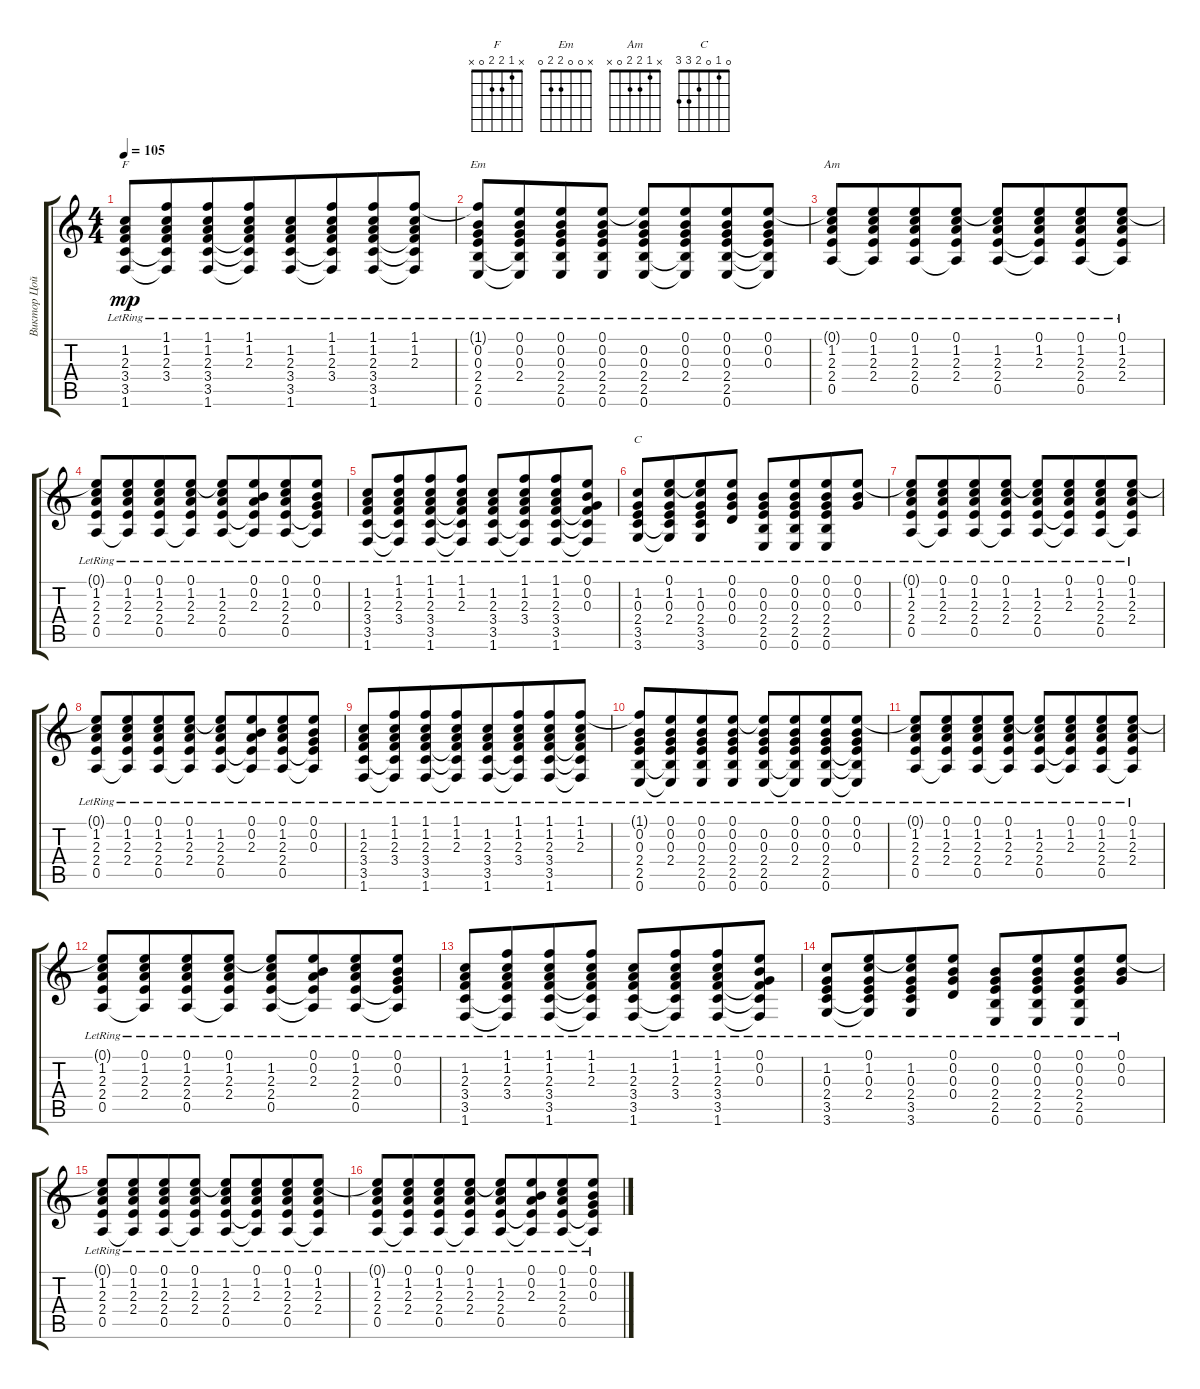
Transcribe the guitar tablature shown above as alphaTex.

\track ("Виктор Цой" "Виктор Цой") {instrument acousticguitarsteel}
\staff {score tabs}
\tuning (E4 B3 G3 D3 A2 E2) {hide}
\chord ("F" x 1 2 2 0 x)
\chord ("Em" x 0 0 2 2 0)
\chord ("Am" x 1 2 2 0 x)
\chord ("C" 0 1 0 2 3 3)
\ts (4 4)
\tempo 105
\clef g2
\ks c
(1.2{lr} 2.3{lr} 3.4{lr} 3.5{lr} 1.6).8{ch "F" dy mp} (1.1 1.2{lr} 2.3{lr} 3.4{lr} 3.5{t} 1.6{t}).8{beam merge} (1.1 1.2{lr} 2.3{lr} 3.4{lr} 3.5{lr} 1.6).8 (1.1 1.2{lr} 2.3{lr} 3.4{t} 3.5{t} 1.6{t}).8{beam merge} (1.2{lr} 2.3{lr} 3.4{lr} 3.5{lr} 1.6).8 (1.1 1.2{lr} 2.3{lr} 3.4{lr} 3.5{t} 1.6{t}).8{beam merge} (1.1 1.2{lr} 2.3{lr} 3.4{lr} 3.5{lr} 1.6).8 (1.1 1.2{lr} 2.3{lr} 3.4{t} 3.5{t} 1.6{t}).8 |
(1.1{t} 0.2{lr} 0.3{lr} 2.4{lr} 2.5{lr} 0.6{lr}).8{ch "Em"} (0.1{lr} 0.2{lr} 0.3{lr} 2.4{lr} 2.5{t} 0.6{t}).8{beam merge} (0.1 0.2{lr} 0.3{lr} 2.4{lr} 2.5{lr} 0.6{lr}).8 (0.1{lr} 0.2{lr} 0.3{lr} 2.4{lr} 2.5{lr} 0.6{lr}).8 (0.1{t} 0.2{lr} 0.3{lr} 2.4{lr} 2.5{lr} 0.6{lr}).8 (0.1{lr} 0.2{lr} 0.3{lr} 2.4{lr} 2.5{t} 0.6{t}).8{beam merge} (0.1 0.2{lr} 0.3{lr} 2.4{lr} 2.5{lr} 0.6{lr}).8 (0.1{lr} 0.2{lr} 0.3{lr} 2.4{t} 2.5{t} 0.6{t}).8 |
(0.1{t} 1.2{lr} 2.3{lr} 2.4{lr} 0.5{lr}).8{ch "Am"} (0.1{lr} 1.2{lr} 2.3{lr} 2.4{lr} 0.5{t}).8{beam merge} (0.1 1.2{lr} 2.3{lr} 2.4{lr} 0.5{lr}).8 (0.1{lr} 1.2{lr} 2.3{lr} 2.4{lr} 0.5{t}).8 (0.1{t} 1.2{lr} 2.3{lr} 2.4{lr} 0.5{lr}).8 (0.1{lr} 1.2{lr} 2.3 2.4{t} 0.5{t}).8{beam merge} (0.1 1.2{lr} 2.3{lr} 2.4{lr} 0.5{lr}).8 (0.1{lr} 1.2{lr} 2.3{lr} 2.4{lr} 0.5{t}).8 |
(0.1{t} 1.2{lr} 2.3{lr} 2.4{lr} 0.5{lr}).8 (0.1{lr} 1.2{lr} 2.3{lr} 2.4{lr} 0.5{t}).8{beam merge} (0.1 1.2{lr} 2.3{lr} 2.4{lr} 0.5{lr}).8 (0.1{lr} 1.2{lr} 2.3{lr} 2.4{lr} 0.5{t}).8 (0.1{t} 1.2{lr} 2.3{lr} 2.4{lr} 0.5{lr}).8 (0.1{lr} 0.2{lr} 2.3 2.4{t} 0.5{t}).8{beam merge} (0.1 1.2{lr} 2.3{lr} 2.4{lr} 0.5{lr}).8 (0.1{lr} 0.2{lr} 0.3{lr} 2.4{t} 0.5{t}).8 |
(1.2{lr} 2.3{lr} 3.4{lr} 3.5{lr} 1.6).8{beam merge} (1.1 1.2{lr} 2.3{lr} 3.4{lr} 3.5{t} 1.6{t}).8{beam merge} (1.1 1.2{lr} 2.3{lr} 3.4{lr} 3.5{lr} 1.6).8{beam merge} (1.1 1.2{lr} 2.3{lr} 3.4{t} 3.5{t} 1.6{t}).8{beam split} (1.2{lr} 2.3{lr} 3.4{lr} 3.5{lr} 1.6).8{beam merge} (1.1 1.2{lr} 2.3{lr} 3.4{lr} 3.5{t} 1.6{t}).8{beam merge} (1.1 1.2{lr} 2.3{lr} 3.4{lr} 3.5{lr} 1.6).8{beam merge} (0.1 0.2{lr} 0.3{lr} 3.4{t} 3.5{t} 1.6{t}).8 |
(1.2{lr} 0.3{lr} 2.4{lr} 3.5{lr} 3.6{lr}).8{ch "C"} (0.1{lr} 1.2{lr} 0.3{lr} 2.4{lr} 3.5{t} 3.6{t}).8{beam merge} (0.1{t} 1.2{lr} 0.3{lr} 2.4{lr} 3.5{lr} 3.6{lr}).8 (0.1{lr} 0.2{lr} 0.3{lr} 0.4{lr}).8 (0.2{lr} 0.3{lr} 2.4{lr} 2.5{lr} 0.6{lr}).8 (0.1{lr} 0.2{lr} 0.3{lr} 2.4{lr} 2.5{lr} 0.6{lr}).8{beam merge} (0.1 0.2{lr} 0.3{lr} 2.4{lr} 2.5{lr} 0.6{lr}).8 (0.1 0.2{lr} 0.3{lr}).8 |
(0.1{t} 1.2{lr} 2.3{lr} 2.4{lr} 0.5{lr}).8 (0.1{lr} 1.2{lr} 2.3{lr} 2.4{lr} 0.5{t}).8{beam merge} (0.1 1.2{lr} 2.3{lr} 2.4{lr} 0.5{lr}).8 (0.1{lr} 1.2{lr} 2.3{lr} 2.4{lr} 0.5{t}).8 (0.1{t} 1.2{lr} 2.3{lr} 2.4{lr} 0.5{lr}).8 (0.1{lr} 1.2{lr} 2.3 2.4{t} 0.5{t}).8{beam merge} (0.1 1.2{lr} 2.3{lr} 2.4{lr} 0.5{lr}).8 (0.1{lr} 1.2{lr} 2.3{lr} 2.4{lr} 0.5{t}).8 |
(0.1{t} 1.2{lr} 2.3{lr} 2.4{lr} 0.5{lr}).8 (0.1{lr} 1.2{lr} 2.3{lr} 2.4{lr} 0.5{t}).8{beam merge} (0.1 1.2{lr} 2.3{lr} 2.4{lr} 0.5{lr}).8 (0.1{lr} 1.2{lr} 2.3{lr} 2.4{lr} 0.5{t}).8 (0.1{t} 1.2{lr} 2.3{lr} 2.4{lr} 0.5{lr}).8 (0.1{lr} 0.2{lr} 2.3 2.4{t} 0.5{t}).8{beam merge} (0.1 1.2{lr} 2.3{lr} 2.4{lr} 0.5{lr}).8 (0.1{lr} 0.2{lr} 0.3{lr} 2.4{t} 0.5{t}).8 |
(1.2{lr} 2.3{lr} 3.4{lr} 3.5{lr} 1.6).8 (1.1 1.2{lr} 2.3{lr} 3.4{lr} 3.5{t} 1.6{t}).8{beam merge} (1.1 1.2{lr} 2.3{lr} 3.4{lr} 3.5{lr} 1.6).8 (1.1 1.2{lr} 2.3{lr} 3.4{t} 3.5{t} 1.6{t}).8{beam merge} (1.2{lr} 2.3{lr} 3.4{lr} 3.5{lr} 1.6).8 (1.1 1.2{lr} 2.3{lr} 3.4{lr} 3.5{t} 1.6{t}).8{beam merge} (1.1 1.2{lr} 2.3{lr} 3.4{lr} 3.5{lr} 1.6).8 (1.1 1.2{lr} 2.3{lr} 3.4{t} 3.5{t} 1.6{t}).8 |
(1.1{t} 0.2{lr} 0.3{lr} 2.4{lr} 2.5{lr} 0.6{lr}).8 (0.1{lr} 0.2{lr} 0.3{lr} 2.4{lr} 2.5{t} 0.6{t}).8{beam merge} (0.1 0.2{lr} 0.3{lr} 2.4{lr} 2.5{lr} 0.6{lr}).8 (0.1{lr} 0.2{lr} 0.3{lr} 2.4{lr} 2.5{lr} 0.6{lr}).8 (0.1{t} 0.2{lr} 0.3{lr} 2.4{lr} 2.5{lr} 0.6{lr}).8 (0.1{lr} 0.2{lr} 0.3{lr} 2.4{lr} 2.5{t} 0.6{t}).8{beam merge} (0.1 0.2{lr} 0.3{lr} 2.4{lr} 2.5{lr} 0.6{lr}).8 (0.1{lr} 0.2{lr} 0.3{lr} 2.4{t} 2.5{t} 0.6{t}).8 |
(0.1{t} 1.2{lr} 2.3{lr} 2.4{lr} 0.5{lr}).8 (0.1{lr} 1.2{lr} 2.3{lr} 2.4{lr} 0.5{t}).8{beam merge} (0.1 1.2{lr} 2.3{lr} 2.4{lr} 0.5{lr}).8 (0.1{lr} 1.2{lr} 2.3{lr} 2.4{lr} 0.5{t}).8 (0.1{t} 1.2{lr} 2.3{lr} 2.4{lr} 0.5{lr}).8 (0.1{lr} 1.2{lr} 2.3 2.4{t} 0.5{t}).8{beam merge} (0.1 1.2{lr} 2.3{lr} 2.4{lr} 0.5{lr}).8 (0.1{lr} 1.2{lr} 2.3{lr} 2.4{lr} 0.5{t}).8 |
(0.1{t} 1.2{lr} 2.3{lr} 2.4{lr} 0.5{lr}).8 (0.1{lr} 1.2{lr} 2.3{lr} 2.4{lr} 0.5{t}).8{beam merge} (0.1 1.2{lr} 2.3{lr} 2.4{lr} 0.5{lr}).8 (0.1{lr} 1.2{lr} 2.3{lr} 2.4{lr} 0.5{t}).8 (0.1{t} 1.2{lr} 2.3{lr} 2.4{lr} 0.5{lr}).8 (0.1{lr} 0.2{lr} 2.3 2.4{t} 0.5{t}).8{beam merge} (0.1 1.2{lr} 2.3{lr} 2.4{lr} 0.5{lr}).8 (0.1{lr} 0.2{lr} 0.3{lr} 2.4{t} 0.5{t}).8 |
(1.2{lr} 2.3{lr} 3.4{lr} 3.5{lr} 1.6).8{beam merge} (1.1 1.2{lr} 2.3{lr} 3.4{lr} 3.5{t} 1.6{t}).8{beam merge} (1.1 1.2{lr} 2.3{lr} 3.4{lr} 3.5{lr} 1.6).8{beam merge} (1.1 1.2{lr} 2.3{lr} 3.4{t} 3.5{t} 1.6{t}).8{beam split} (1.2{lr} 2.3{lr} 3.4{lr} 3.5{lr} 1.6).8{beam merge} (1.1 1.2{lr} 2.3{lr} 3.4{lr} 3.5{t} 1.6{t}).8{beam merge} (1.1 1.2{lr} 2.3{lr} 3.4{lr} 3.5{lr} 1.6).8{beam merge} (0.1 0.2{lr} 0.3{lr} 3.4{t} 3.5{t} 1.6{t}).8 |
(1.2{lr} 0.3{lr} 2.4{lr} 3.5{lr} 3.6{lr}).8 (0.1{lr} 1.2{lr} 0.3{lr} 2.4{lr} 3.5{t} 3.6{t}).8{beam merge} (0.1{t} 1.2{lr} 0.3{lr} 2.4{lr} 3.5{lr} 3.6{lr}).8 (0.1{lr} 0.2{lr} 0.3{lr} 0.4{lr}).8 (0.2{lr} 0.3{lr} 2.4{lr} 2.5{lr} 0.6{lr}).8 (0.1{lr} 0.2{lr} 0.3{lr} 2.4{lr} 2.5{lr} 0.6{lr}).8{beam merge} (0.1 0.2{lr} 0.3{lr} 2.4{lr} 2.5{lr} 0.6{lr}).8 (0.1 0.2{lr} 0.3{lr}).8 |
(0.1{t} 1.2{lr} 2.3{lr} 2.4{lr} 0.5{lr}).8 (0.1{lr} 1.2{lr} 2.3{lr} 2.4{lr} 0.5{t}).8{beam merge} (0.1 1.2{lr} 2.3{lr} 2.4{lr} 0.5{lr}).8 (0.1{lr} 1.2{lr} 2.3{lr} 2.4{lr} 0.5{t}).8 (0.1{t} 1.2{lr} 2.3{lr} 2.4{lr} 0.5{lr}).8 (0.1{lr} 1.2{lr} 2.3 2.4{t} 0.5{t}).8{beam merge} (0.1 1.2{lr} 2.3{lr} 2.4{lr} 0.5{lr}).8 (0.1{lr} 1.2{lr} 2.3{lr} 2.4{lr} 0.5{t}).8 |
(0.1{t} 1.2{lr} 2.3{lr} 2.4{lr} 0.5{lr}).8 (0.1{lr} 1.2{lr} 2.3{lr} 2.4{lr} 0.5{t}).8{beam merge} (0.1 1.2{lr} 2.3{lr} 2.4{lr} 0.5{lr}).8 (0.1{lr} 1.2{lr} 2.3{lr} 2.4{lr} 0.5{t}).8 (0.1{t} 1.2{lr} 2.3{lr} 2.4{lr} 0.5{lr}).8 (0.1{lr} 0.2{lr} 2.3 2.4{t} 0.5{t}).8{beam merge} (0.1 1.2{lr} 2.3{lr} 2.4{lr} 0.5{lr}).8 (0.1{lr} 0.2{lr} 0.3{lr} 2.4{t} 0.5{t}).8
